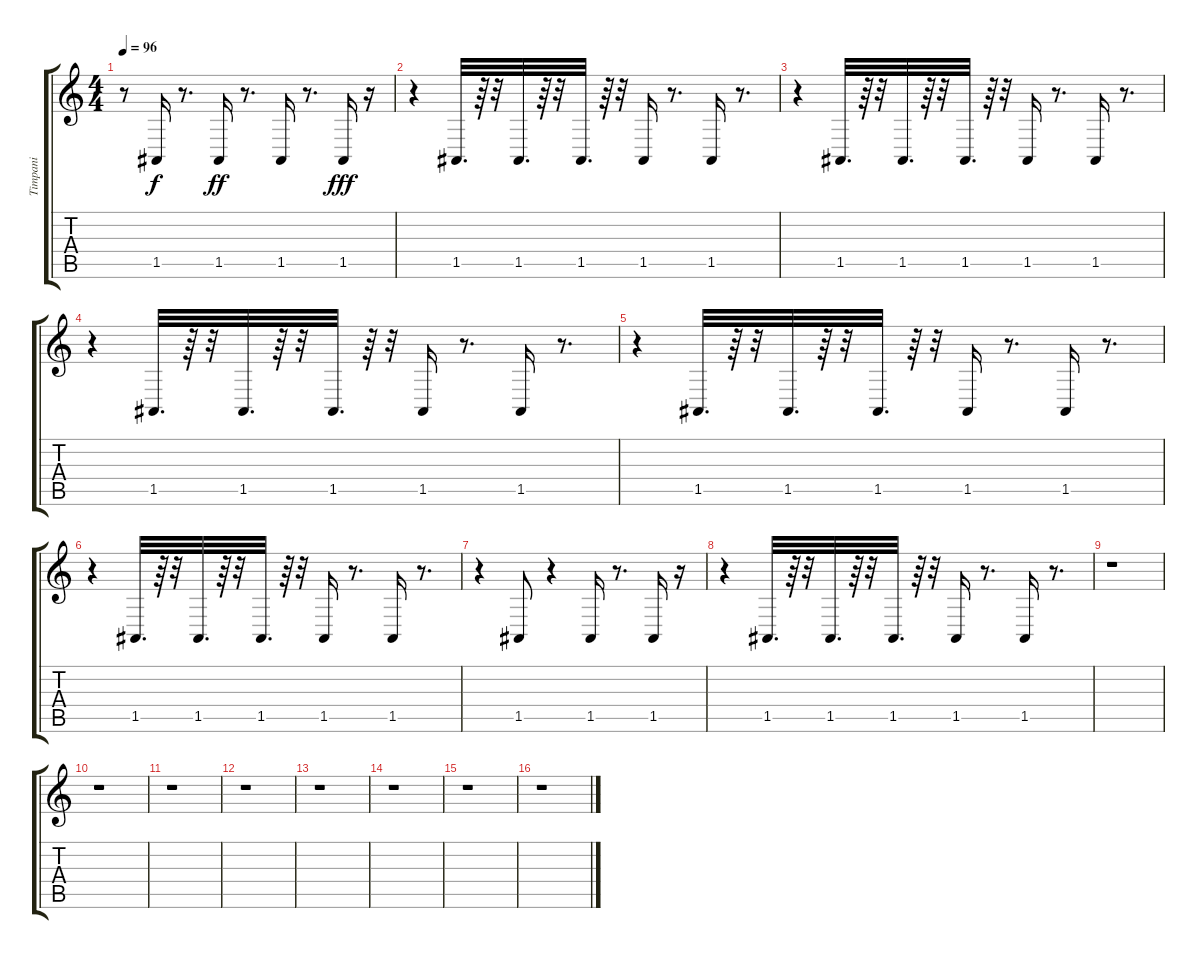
\track ("Timpani" "Timpani") {instrument timpani}
\staff {score tabs}
\tuning (E4 B3 G3 D3 A2 E2) {hide}
\ts (4 4)
\tempo 96
\clef g2
\ks c
r.8{dy f} 1.5.16 r.8{d} 1.5.16{dy ff} r.8{d} 1.5.16 r.8{d} 1.5.16{dy fff} r.16 |
r.4 1.5.32{d} r.64 r.32 1.5.32{d} r.64 r.32 1.5.32{d} r.64 r.32 1.5.16 r.8{d} 1.5.16 r.8{d} |
r.4 1.5.32{d} r.64 r.32 1.5.32{d} r.64 r.32 1.5.32{d} r.64 r.32 1.5.16 r.8{d} 1.5.16 r.8{d} |
r.4 1.5.32{d} r.64 r.32 1.5.32{d} r.64 r.32 1.5.32{d} r.64 r.32 1.5.16 r.8{d} 1.5.16 r.8{d} |
r.4 1.5.32{d} r.64 r.32 1.5.32{d} r.64 r.32 1.5.32{d} r.64 r.32 1.5.16 r.8{d} 1.5.16 r.8{d} |
r.4 1.5.32{d} r.64 r.32 1.5.32{d} r.64 r.32 1.5.32{d} r.64 r.32 1.5.16 r.8{d} 1.5.16 r.8{d} |
r.4 1.5.8 r.4 1.5.16 r.8{d} 1.5.16 r.16 |
r.4 1.5.32{d} r.64 r.32 1.5.32{d} r.64 r.32 1.5.32{d} r.64 r.32 1.5.16 r.8{d} 1.5.16 r.8{d} |
r.1 |
r.1 |
r.1 |
r.1 |
r.1 |
r.1 |
r.1 |
r.1
